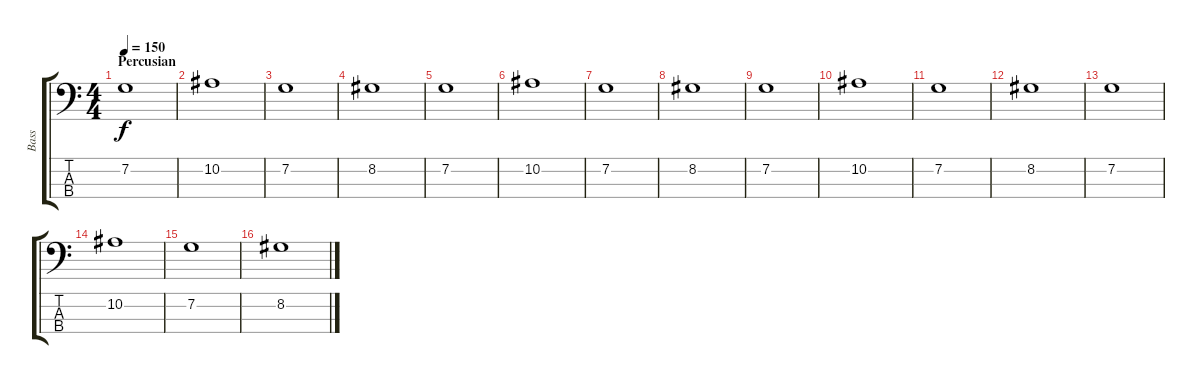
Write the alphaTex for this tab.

\track ("Bass" "Bass") {instrument electricbassfinger}
\staff {score tabs}
\tuning (F2 C2 G1 D1) {hide}
\ts (4 4)
\section ("" "Percusian")
\tempo 150
\clef f4
\ks c
7.2.1{dy f} |
10.2.1 |
7.2.1 |
8.2.1 |
7.2.1 |
10.2.1 |
7.2.1 |
8.2.1 |
7.2.1 |
10.2.1 |
7.2.1 |
8.2.1 |
7.2.1 |
10.2.1 |
7.2.1 |
8.2.1
